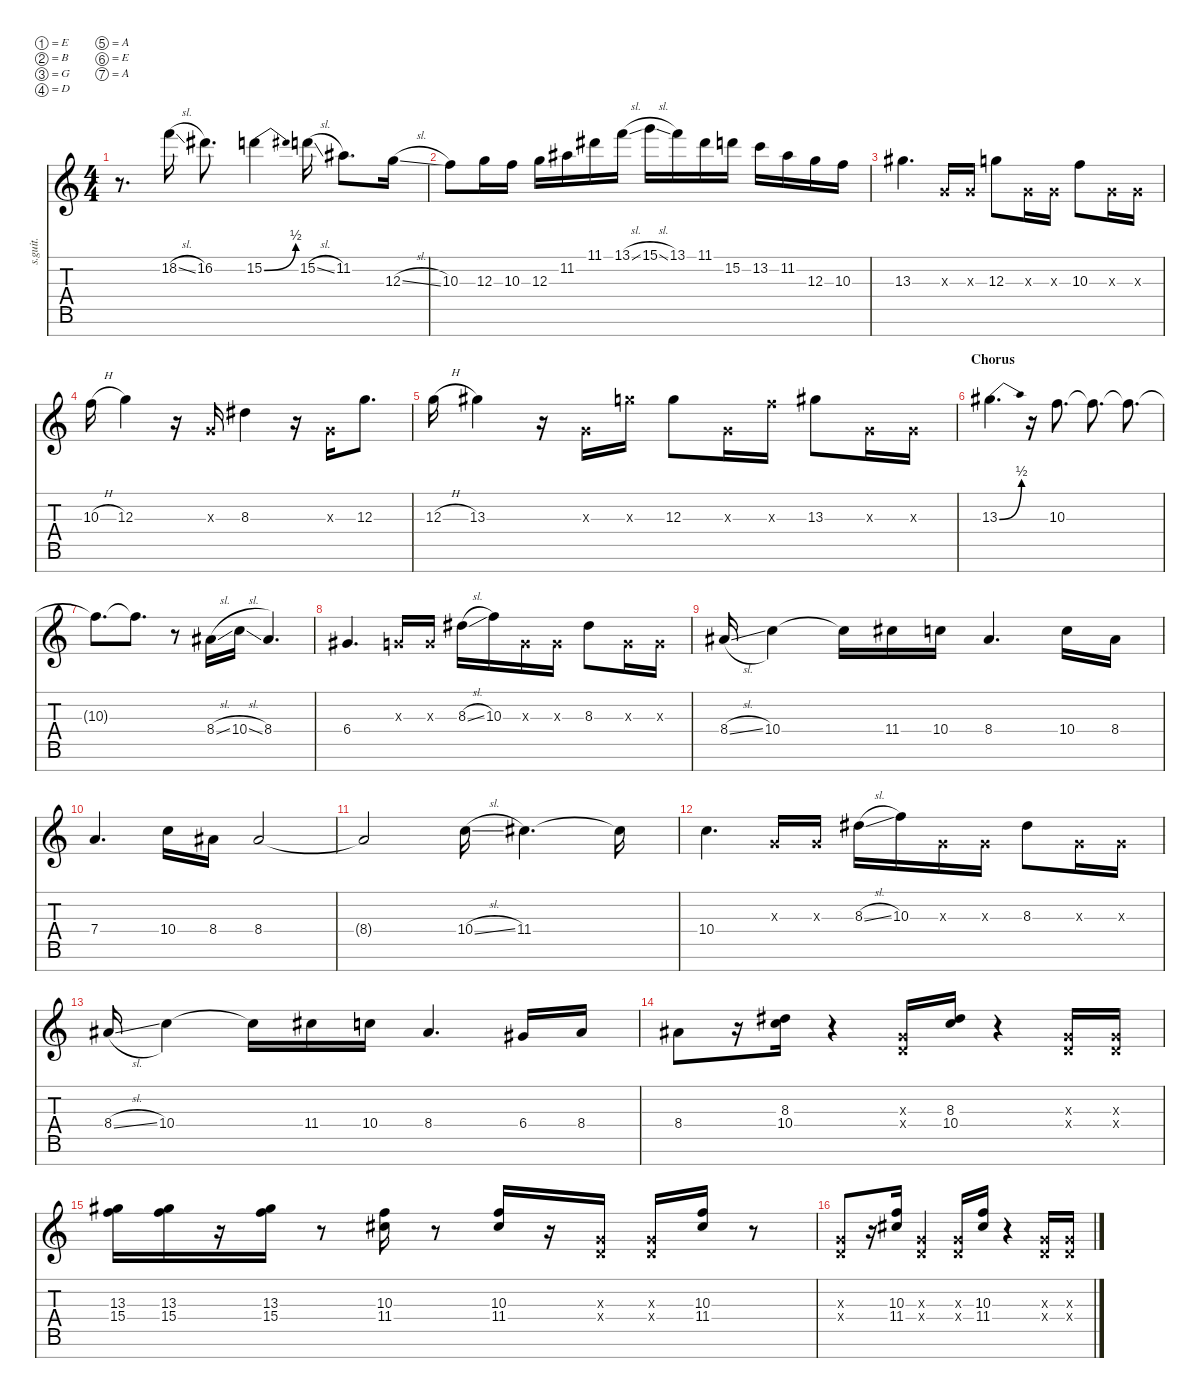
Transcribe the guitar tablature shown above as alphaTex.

\defaultSystemsLayout 4
\hideDynamics
\bracketExtendMode nobrackets
\track ("" "s.guit.") {instrument electricguitarmuted}
\staff {score tabs}
\tuning (E4 B3 G3 D3 A2 E2 A1)
\ts (4 4)
\tempo (135 hide)
\clef g2
\ks c
r.8{d dy f} 18.2{sl}.16 16.2{acc #}.8{d} 15.2{be (bend 0 0 60 2)}.4 15.2{sl}.16 11.2{acc #}.8{d} 12.3{sl}.16 |
10.3.8 12.3.16 10.3.16 12.3.16 11.2{acc #}.16 11.1{acc #}.16 13.1{sl}.16 15.1{sl}.16 13.1.16 11.1{acc #}.16 15.2.16 13.2.16 11.2{acc #}.16 12.3.16 10.3.16 |
13.3{acc #}.4{d} 0.3{x}.16 0.3{x}.16 12.3.8 0.3{x}.16 0.3{x}.16 10.3.8 0.3{x}.16 0.3{x}.16 |
10.3{h}.16 12.3.4 r.16 0.3{x}.16 8.3{acc #}.4 r.16 0.3{x}.16 12.3.8{d} |
12.3{h}.16 13.3{acc #}.4 r.16 0.3{x}.16 12.3{x}.16 12.3.8 0.3{x}.16 10.3{x}.16 13.3{acc #}.8 0.3{x}.16 0.3{x}.16 |
\section ("" "Chorus")
13.3{be (bend 0 0 60 2) acc #}.4{d} r.16 10.3.8{d} 10.3{t}.8{d} 10.3{t}.8{d} |
10.3{t}.8{d} 10.3{t}.8{d} r.8 8.4{sl acc #}.16 10.4{sl}.16 8.4{acc #}.4{d} |
6.4{acc #}.4{d} 0.3{x}.16 0.3{x}.16 8.3{sl acc #}.16 10.3.16 0.3{x}.16 0.3{x}.16 8.3{acc #}.8 0.3{x}.16 0.3{x}.16 |
8.4{sl acc #}.16 10.4.4 10.4{t}.16 11.4{acc #}.16 10.4.16 8.4{acc #}.4{d} 10.4.16 8.4{acc #}.16 |
7.4.4{d} 10.4.16 8.4{acc #}.16 8.4{acc #}.2 |
8.4{t acc #}.2 10.4{sl}.16 11.4{acc #}.4{d} 11.4{t acc #}.16 |
10.4.4{d} 0.3{x}.16 0.3{x}.16 8.3{sl acc #}.16 10.3.16 0.3{x}.16 0.3{x}.16 8.3{acc #}.8 0.3{x}.16 0.3{x}.16 |
8.4{sl acc #}.16 10.4.4 10.4{t}.16 11.4{acc #}.16 10.4.16 8.4{acc #}.4{d} 6.4{acc #}.16 8.4{acc #}.16 |
8.4{acc #}.8 r.16 (8.3{acc #} 10.4).16 r.4 (0.3{x} 0.4{x}).16 (8.3{acc #} 10.4).16 r.4 (0.3{x} 0.4{x}).16 (0.3{x} 0.4{x}).16 |
(13.3{acc #} 15.4).16 (13.3{acc #} 15.4).16 r.16 (13.3{acc #} 15.4).16 r.8 (10.3 11.4{acc #}).16 r.8 (10.3 11.4{acc #}).16 r.16 (0.3{x} 0.4{x}).16 (0.3{x} 0.4{x}).16 (10.3 11.4{acc #}).16 r.8 |
(0.3{x} 0.4{x}).8 r.16 (10.3 11.4{acc #}).16 (0.3{x} 0.4{x}).4 (0.3{x} 0.4{x}).16 (10.3 11.4{acc #}).16 r.4 (0.3{x} 0.4{x}).16 (0.3{x} 0.4{x}).16
